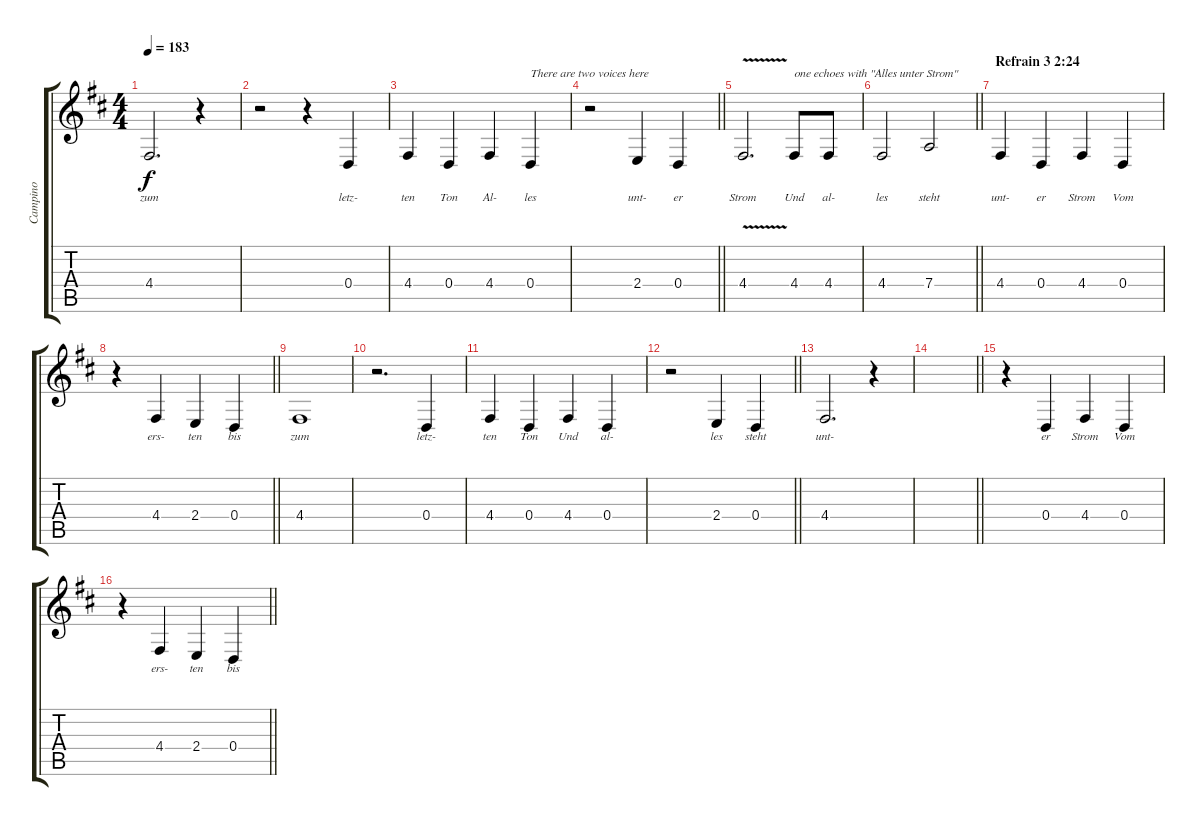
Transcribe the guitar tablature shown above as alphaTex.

\track ("Campino" "Campino") {instrument flute}
\staff {score tabs}
\tuning (E4 B3 G3 D3 A2 E2) {hide}
\ts (4 4)
\tempo 183
\clef g2
\ks d
4.4.2{d lyrics (0 "zum") lyrics (1 "") lyrics (2 "") lyrics (3 "") lyrics (4 "") dy f} r.4 |
r.2 r.4 0.4.4{lyrics (0 "letz-") lyrics (1 "") lyrics (2 "") lyrics (3 "") lyrics (4 "")} |
4.4.4{lyrics (0 "ten") lyrics (1 "") lyrics (2 "") lyrics (3 "") lyrics (4 "")} 0.4.4{lyrics (0 "Ton") lyrics (1 "") lyrics (2 "") lyrics (3 "") lyrics (4 "")} 4.4.4{lyrics (0 "Al-") lyrics (1 "") lyrics (2 "") lyrics (3 "") lyrics (4 "")} 0.4.4{txt "There are two voices here" lyrics (0 "les") lyrics (1 "") lyrics (2 "") lyrics (3 "") lyrics (4 "")} |
\barLineRight lightlight
r.2 2.4.4{lyrics (0 "unt-") lyrics (1 "") lyrics (2 "") lyrics (3 "") lyrics (4 "")} 0.4.4{lyrics (0 "er") lyrics (1 "") lyrics (2 "") lyrics (3 "") lyrics (4 "")} |
4.4{v}.2{d lyrics (0 "Strom") lyrics (1 "") lyrics (2 "") lyrics (3 "") lyrics (4 "")} 4.4.8{txt "one echoes with \"Alles unter Strom\"" lyrics (0 "Und") lyrics (1 "") lyrics (2 "") lyrics (3 "") lyrics (4 "")} 4.4.8{lyrics (0 "al-") lyrics (1 "") lyrics (2 "") lyrics (3 "") lyrics (4 "")} |
\barLineRight lightlight
4.4.2{lyrics (0 "les") lyrics (1 "") lyrics (2 "") lyrics (3 "") lyrics (4 "")} 7.4.2{lyrics (0 "steht") lyrics (1 "") lyrics (2 "") lyrics (3 "") lyrics (4 "")} |
\section ("" "Refrain 3 2:24")
4.4.4{lyrics (0 "unt-") lyrics (1 "") lyrics (2 "") lyrics (3 "") lyrics (4 "")} 0.4.4{lyrics (0 "er") lyrics (1 "") lyrics (2 "") lyrics (3 "") lyrics (4 "")} 4.4.4{lyrics (0 "Strom") lyrics (1 "") lyrics (2 "") lyrics (3 "") lyrics (4 "")} 0.4.4{lyrics (0 "Vom") lyrics (1 "") lyrics (2 "") lyrics (3 "") lyrics (4 "")} |
\barLineRight lightlight
r.4 4.4.4{lyrics (0 "ers-") lyrics (1 "") lyrics (2 "") lyrics (3 "") lyrics (4 "")} 2.4.4{lyrics (0 "ten") lyrics (1 "") lyrics (2 "") lyrics (3 "") lyrics (4 "")} 0.4.4{lyrics (0 "bis") lyrics (1 "") lyrics (2 "") lyrics (3 "") lyrics (4 "")} |
4.4.1{lyrics (0 "zum") lyrics (1 "") lyrics (2 "") lyrics (3 "") lyrics (4 "")} |
r.2{d} 0.4.4{lyrics (0 "letz-") lyrics (1 "") lyrics (2 "") lyrics (3 "") lyrics (4 "")} |
4.4.4{lyrics (0 "ten") lyrics (1 "") lyrics (2 "") lyrics (3 "") lyrics (4 "")} 0.4.4{lyrics (0 "Ton") lyrics (1 "") lyrics (2 "") lyrics (3 "") lyrics (4 "")} 4.4.4{lyrics (0 "Und") lyrics (1 "") lyrics (2 "") lyrics (3 "") lyrics (4 "")} 0.4.4{lyrics (0 "al-") lyrics (1 "") lyrics (2 "") lyrics (3 "") lyrics (4 "")} |
\barLineRight lightlight
r.2 2.4.4{lyrics (0 "les") lyrics (1 "") lyrics (2 "") lyrics (3 "") lyrics (4 "")} 0.4.4{lyrics (0 "steht") lyrics (1 "") lyrics (2 "") lyrics (3 "") lyrics (4 "")} |
4.4.2{d lyrics (0 "unt-") lyrics (1 "") lyrics (2 "") lyrics (3 "") lyrics (4 "")} r.4 |
\barLineRight lightlight
|
r.4 0.4.4{lyrics (0 "er") lyrics (1 "") lyrics (2 "") lyrics (3 "") lyrics (4 "")} 4.4.4{lyrics (0 "Strom") lyrics (1 "") lyrics (2 "") lyrics (3 "") lyrics (4 "")} 0.4.4{lyrics (0 "Vom") lyrics (1 "") lyrics (2 "") lyrics (3 "") lyrics (4 "")} |
\barLineRight lightlight
r.4 4.4.4{lyrics (0 "ers-") lyrics (1 "") lyrics (2 "") lyrics (3 "") lyrics (4 "")} 2.4.4{lyrics (0 "ten") lyrics (1 "") lyrics (2 "") lyrics (3 "") lyrics (4 "")} 0.4.4{lyrics (0 "bis") lyrics (1 "") lyrics (2 "") lyrics (3 "") lyrics (4 "")}
